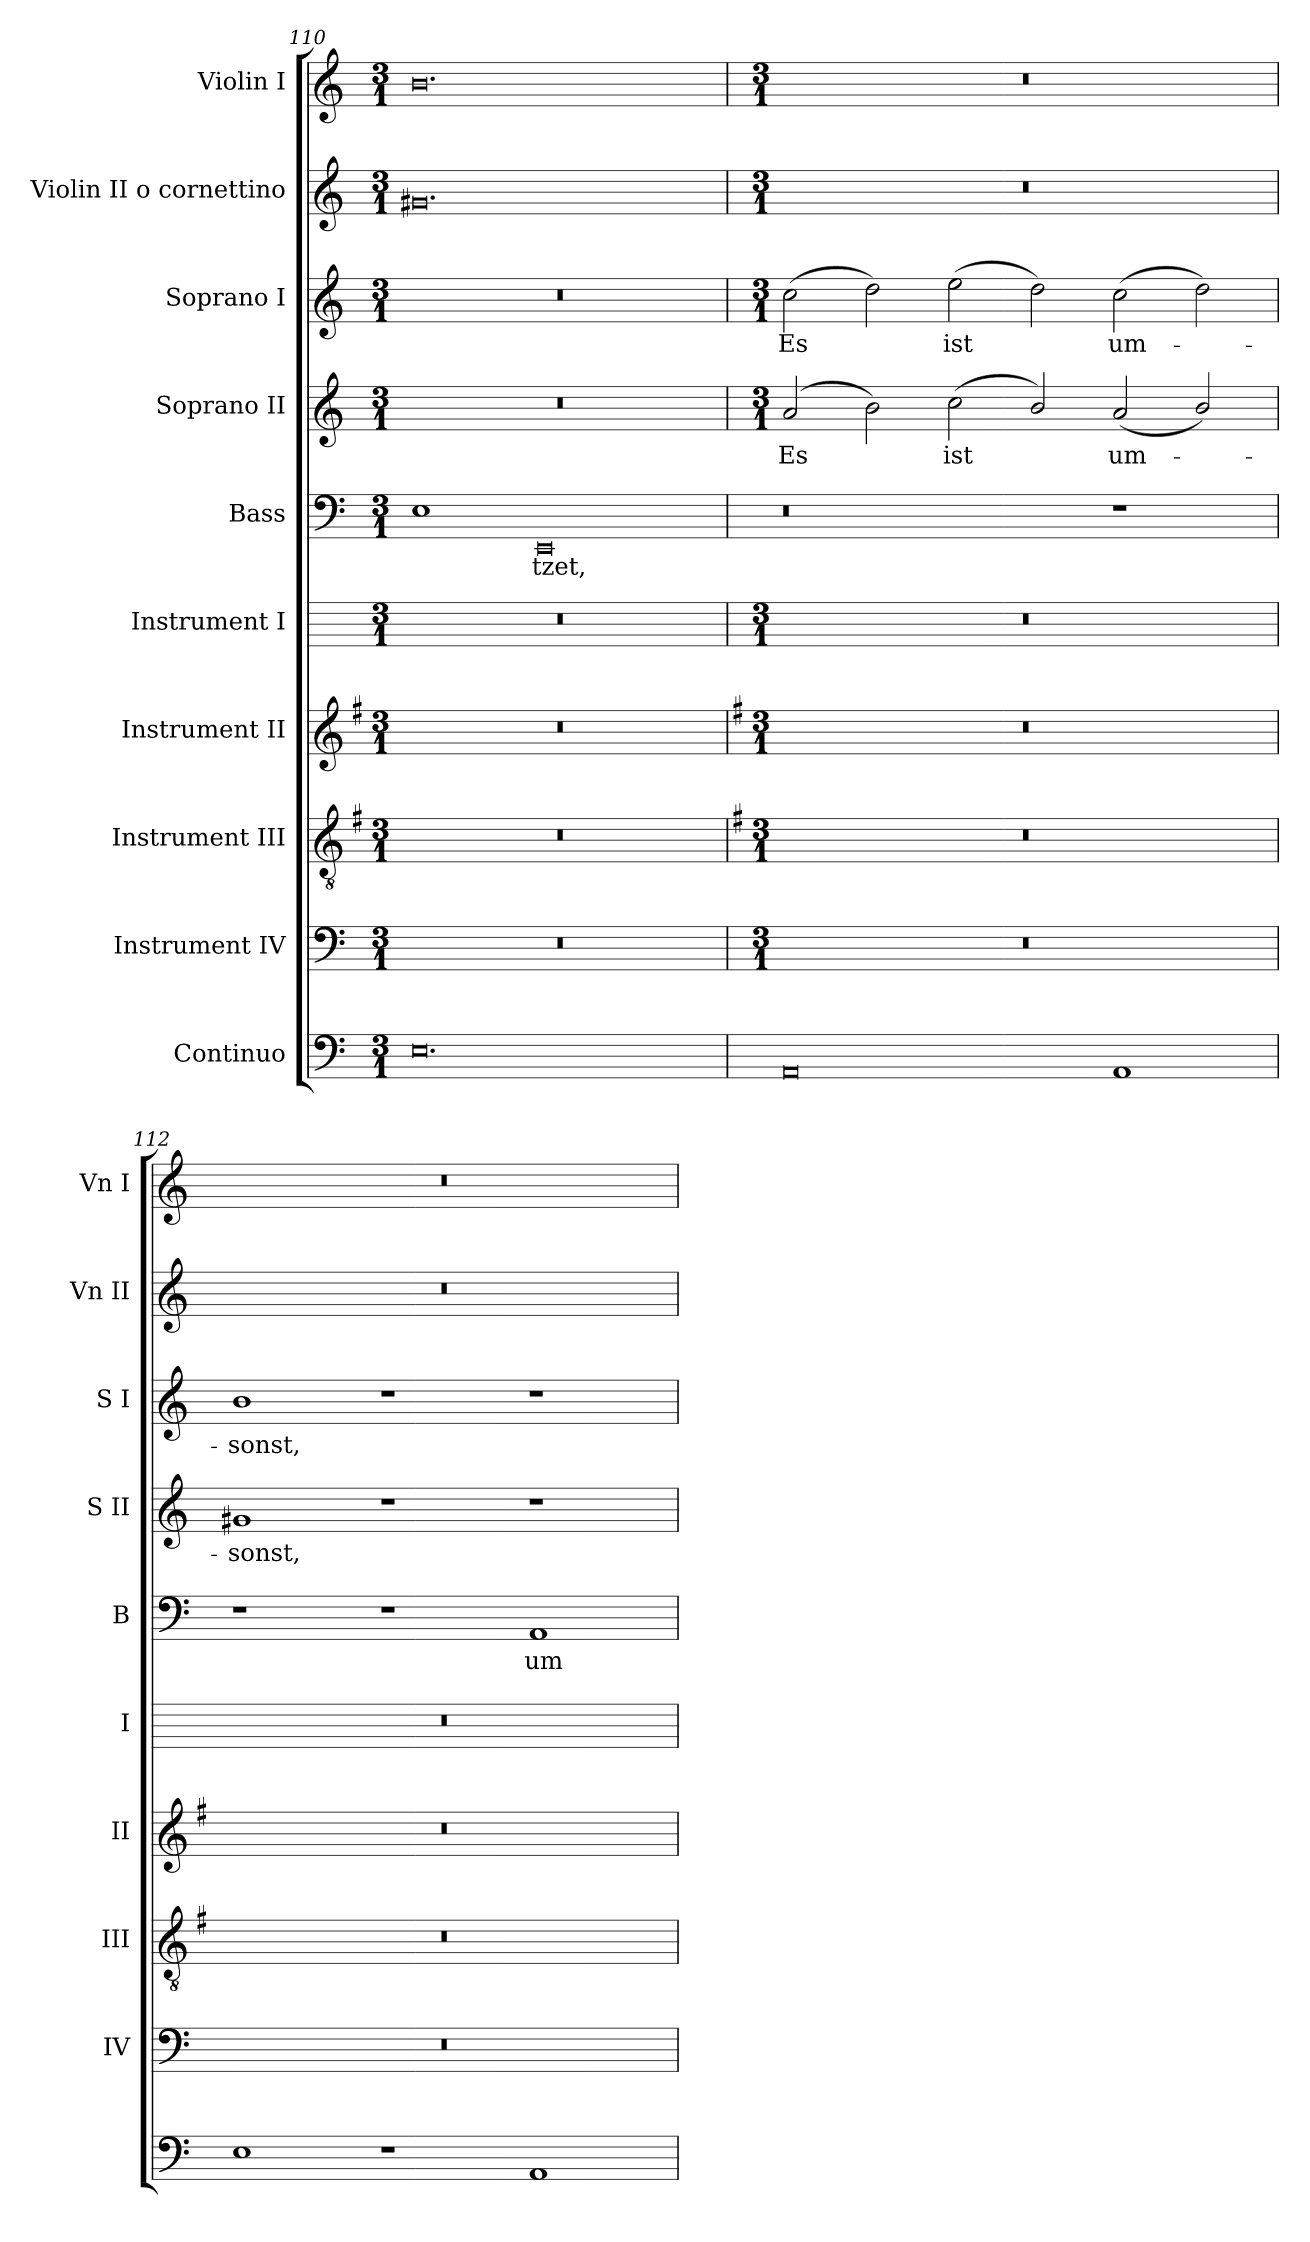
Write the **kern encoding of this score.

**kern	**kern	**kern	**kern	**kern	**kern	**text	**kern	**text	**kern	**text	**kern	**kern
*part10	*part9	*part8	*part7	*part6	*part5	*part5	*part4	*part4	*part3	*part3	*part2	*part1
*staff10	*staff9	*staff8	*staff7	*staff6	*staff5	*staff5	*staff4	*staff4	*staff3	*staff3	*staff2	*staff1
*I"Continuo	*I"Instrument IV	*I"Instrument III	*I"Instrument II	*I"Instrument I	*I"Bass	*	*I"Soprano II	*	*I"Soprano I	*	*I"Violin II o cornettino	*I"Violin I
*	*I'IV	*I'III	*I'II	*I'I	*I'B	*	*I'S II	*	*I'S I	*	*I'Vn II	*I'Vn I
*clefF4	*clefF4	*clefGv2	*clefG2	*	*clefF4	*	*clefG2	*	*clefG2	*	*clefG2	*clefG2
*	*	*ITrd4c7	*ITrd4c7	*ITrd4c7	*	*	*	*	*	*	*	*
*k[]	*k[]	*k[]	*k[]	*	*k[]	*	*k[]	*	*k[]	*	*k[]	*k[]
*C:	*C:	*C:	*C:	*	*C:	*	*C:	*	*C:	*	*C:	*C:
*M3/1	*M3/1	*M3/1	*M3/1	*M3/1	*M3/1	*	*M3/1	*	*M3/1	*	*M3/1	*M3/1
=110	=110	=110	=110	=110	=110	=110	=110	=110	=110	=110	=110	=110
0.E	0.r	0.r	0.r	0.r	1E	.	0.r	.	0.r	.	0.g#X	0.b
!	!	!	!	!	!	!LO:LY:b	!	!	!	!	!	!
.	.	.	.	.	0EE	tzet,	.	.	.	.	.	.
!!LO:LB:g=z
=111	=111	=111	=111	=111	=111	=111	=111	=111	=111	=111	=111	=111
*	*	*	*	*	*	*	*k[]	*	*k[]	*	*	*
*	*	*	*	*	*	*	*C:	*	*C:	*	*	*
*	*M3/1	*M3/1	*M3/1	*M3/1	*	*	*M3/1	*	*M3/1	*	*M3/1	*M3/1
!	!	!	!	!	!	!	!	!LO:LY:b	!	!LO:LY:b	!	!
0AA	0.r	0.r	0.r	0.r	0r	.	(<2a	Es	(>2cc	Es	0.r	0.r
.	.	.	.	.	.	.	2b)	.	2dd)	.	.	.
!	!	!	!	!	!	!	!	!LO:LY:b	!	!LO:LY:b	!	!
.	.	.	.	.	.	.	(<2cc	ist	(>2ee	ist	.	.
.	.	.	.	.	.	.	2b/)	.	2dd)	.	.	.
!	!	!	!	!	!	!	!	!LO:LY:b	!	!LO:LY:b	!	!
1AA	.	.	.	.	1r	.	(<2a	um-	(>2cc	um-	.	.
.	.	.	.	.	.	.	2b/)	.	2dd)	.	.	.
=112	=112	=112	=112	=112	=112	=112	=112	=112	=112	=112	=112	=112
!	!	!	!	!	!	!	!	!LO:LY:b	!	!LO:LY:b	!	!
1E	0.r	0.r	0.r	0.r	1r	.	1g#X	sonst,	1b	sonst,	0.r	0.r
1r	.	.	.	.	1r	.	1r	.	1r	.	.	.
!	!	!	!	!	!	!LO:LY:b	!	!	!	!	!	!
1AA	.	.	.	.	1AA	um	1r	.	1r	.	.	.
=	=	=	=	=	=	=	=	=	=	=	=	=
*-	*-	*-	*-	*-	*-	*-	*-	*-	*-	*-	*-	*-
